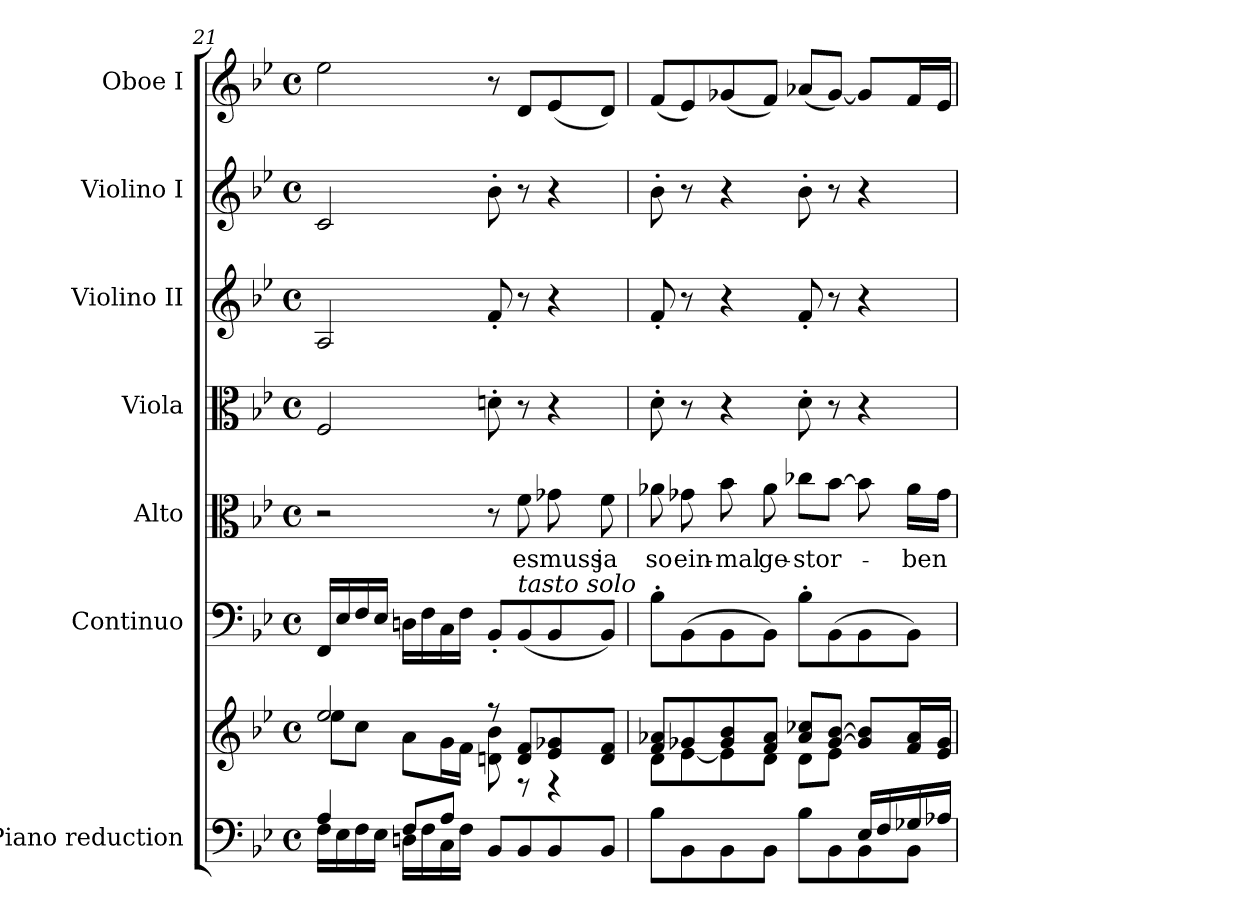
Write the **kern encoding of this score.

**kern	**kern	**kern	**kern	**text	**kern	**kern	**kern	**kern
*part7	*part7	*part6	*part5	*part5	*part4	*part3	*part2	*part1
*staff8	*staff7	*staff6	*staff5	*staff5	*staff4	*staff3	*staff2	*staff1
*I"Piano reduction	*	*I"Continuo	*I"Alto	*	*I"Viola	*I"Violino II	*I"Violino I	*I"Oboe I
*I'Pno	*	*	*	*	*I'Vla	*I'Vln	*I'Vln	*I'Ob
*clefF4	*clefG2	*clefF4	*clefC3	*	*clefC3	*clefG2	*clefG2	*clefG2
*k[b-e-]	*k[b-e-]	*k[b-e-]	*k[b-e-]	*	*k[b-e-]	*k[b-e-]	*k[b-e-]	*k[b-e-]
*M4/4	*M4/4	*M4/4	*M4/4	*	*M4/4	*M4/4	*M4/4	*M4/4
*met(c)	*met(c)	*met(c)	*met(c)	*	*met(c)	*met(c)	*met(c)	*met(c)
=21	=21	=21	=21	=21	=21	=21	=21	=21
*^	*^	*	*	*	*	*	*	*
4A/	16F\LL	2ee-/	8ee-\L	16FF/LL	2r	.	2F/	2A/	2c/	2ee-\
.	16E-\	.	.	16E-/	.	.	.	.	.	.
.	16F\	.	8cc\J	16F/	.	.	.	.	.	.
.	16E-\JJ	.	.	16E-/JJ	.	.	.	.	.	.
8F/L	16Dn\LL	.	8a\L	16Dn\LL	.	.	.	.	.	.
.	16F\	.	.	16F\	.	.	.	.	.	.
8A/J	16C\	.	16g\L	16C\	.	.	.	.	.	.
.	16F\JJ	.	16f\JJ	16F\JJ	.	.	.	.	.	.
8BB-/L	2ryy	8r	8dn\ 8b-\	8BB-'/L	8r	.	8dn'\	8f'/	8b-'\	8r
!	!	!	!	!LO:TX:a:i:t=tasto solo	!	!	!	!	!	!
!	!	!	!	!	!	!LO:LY:b	!	!	!	!
8BB-/	.	8d/ 8f/L	8r	(<8BB-/	8f\	es	8r	8r	8r	8d/L
!	!	!	!	!	!	!LO:LY:b	!	!	!	!
8BB-/	.	8e-/ 8g-X/	4r	8BB-/	8g-X\	muss	4r	4r	4r	(<8e-/
!	!	!	!	!	!	!LO:LY:b	!	!	!	!
8BB-/J	.	8d/ 8f/J	.	8BB-/J)	8f\	ja	.	.	.	8d/J)
=22	=22	=22	=22	=22	=22	=22	=22	=22	=22	=22
!	!	!	!	!	!	!LO:LY:b	!	!	!	!
2.ryy	8B-\L	8f/ 8a-X/L	8d\L	8B-'\L	8a-X\	so	8d'\	8f'/	8b-'\	(<8f/L
!	!	!	!	!	!	!LO:LY:b	!	!	!	!
.	8BB-\	8g-X/	[8e-\	(>8BB-\	8g-X\	ein-	8r	8r	8r	8e-/)
!	!	!	!	!	!	!LO:LY:b	!	!	!	!
.	8BB-\	8g-/ 8b-/	8e-\]	8BB-\	8b-\	-mal	4r	4r	4r	(<8g-X/
!	!	!	!	!	!	!LO:LY:b	!	!	!	!
.	8BB-\J	8f/ 8a-/J	8d\J	8BB-\J)	8a-\	ge-	.	.	.	8f/J)
!	!	!	!	!	!	!LO:LY:b	!	!	!	!
.	8B-\L	8a-/ 8cc-X/L	8d\L	8B-'\L	8cc-X\L	-stor-	8d'\	8f'/	8b-'\	(<8a-X/L
.	8BB-\	[8g-/ [8b-/J	8e-\J	(>8BB-\	[8b-\J	.	8r	8r	8r	[8g-/J)
16E-/LL	8BB-\	8g-/] 8b-/]L	4ryy	8BB-\	8b-\]	.	4r	4r	4r	8g-/L]
16F/	.	.	.	.	.	.	.	.	.	.
!	!	!	!	!	!	!LO:LY:b	!	!	!	!
16G-X/	8BB-\J	16f/ 16a-/L	.	8BB-\J)	16a-\LL	-ben	.	.	.	16f/L
16A-X/JJ	.	16e-/ 16g-/JJ	.	.	16g-\JJ	.	.	.	.	16e-/JJ
*v	*v	*	*	*	*	*	*	*	*	*
*	*v	*v	*	*	*	*	*	*	*
=	=	=	=	=	=	=	=	=
*-	*-	*-	*-	*-	*-	*-	*-	*-
